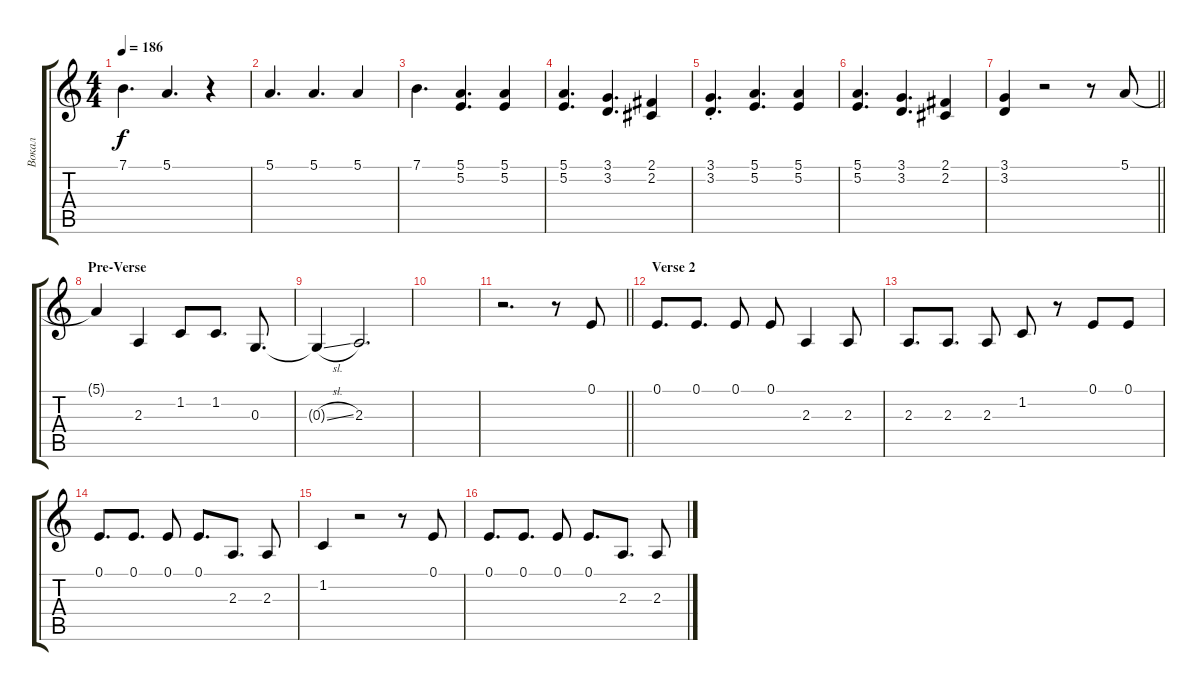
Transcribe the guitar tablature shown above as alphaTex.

\track ("Вокал" "Вокал") {instrument trumpet}
\staff {score tabs}
\tuning (E4 B3 G3 D3 A2 E2) {hide}
\ts (4 4)
\tempo 186
\clef g2
\ks aminor
7.1.4{d dy f} 5.1.4{d} r.4 |
5.1.4{d} 5.1.4{d} 5.1.4 |
7.1.4{d} (5.1 5.2).4{d} (5.1 5.2).4 |
(5.1 5.2).4{d} (3.1 3.2).4{d} (2.1 2.2).4 |
(3.1{st} 3.2{st}).4{d} (5.1 5.2).4{d} (5.1 5.2).4 |
(5.1 5.2).4{d} (3.1 3.2).4{d} (2.1 2.2).4 |
\barLineRight lightlight
(3.1 3.2).4 r.2 r.8 5.1.8 |
\section ("" "Pre-Verse")
5.1{t}.4 2.3.4 1.2.8 1.2.8{d} 0.3.8{d} |
0.3{sl t}.4 2.3.2{d} |
|
\barLineRight lightlight
r.2{d} r.8 0.1.8 |
\section ("" "Verse 2")
0.1.8{d} 0.1.8{d} 0.1.8 0.1.8 2.3.4 2.3.8 |
2.3.8{d} 2.3.8{d} 2.3.8 1.2.8 r.8 0.1.8 0.1.8 |
0.1.8{d} 0.1.8{d} 0.1.8 0.1.8{d} 2.3.8{d} 2.3.8 |
1.2.4 r.2 r.8 0.1.8 |
0.1.8{d} 0.1.8{d} 0.1.8 0.1.8{d} 2.3.8{d} 2.3.8
